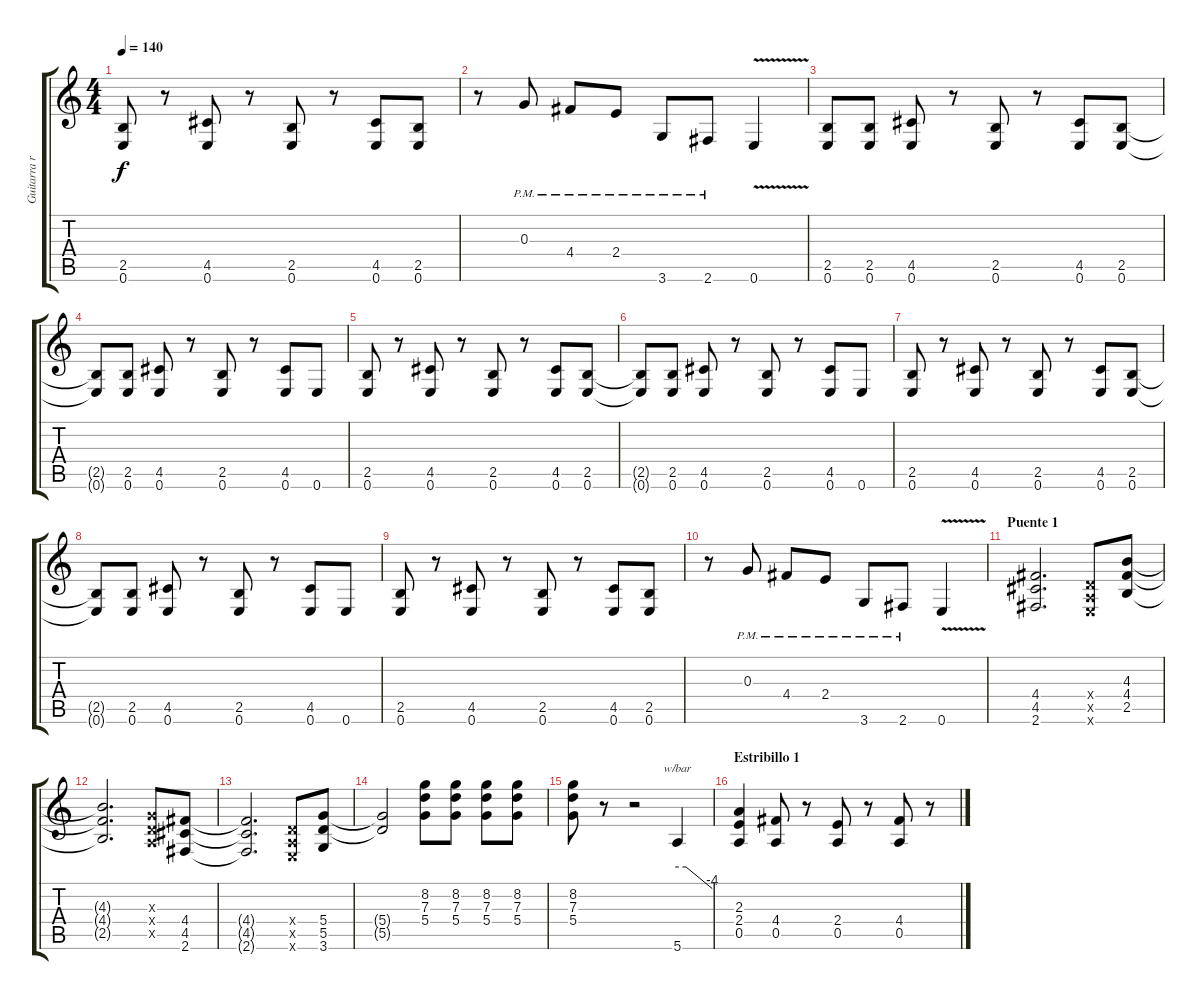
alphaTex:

\track ("Guitarra rítmica" "Guitarra r") {instrument distortionguitar}
\staff {score tabs}
\tuning (E4 B3 G3 D3 A2 E2) {hide}
\ts (4 4)
\tempo 140
\clef g2
\ks c
(2.5 0.6).8{dy f} r.8 (4.5 0.6).8 r.8 (2.5 0.6).8 r.8 (4.5 0.6).8 (2.5 0.6).8 |
r.8 0.3{pm}.8 4.4{pm}.8 2.4{pm}.8 3.6{pm}.8 2.6{pm}.8 0.6{v}.4 |
(2.5 0.6).8 (2.5 0.6).8 (4.5 0.6).8 r.8 (2.5 0.6).8 r.8 (4.5 0.6).8 (2.5 0.6).8 |
(2.5{t} 0.6{t}).8 (2.5 0.6).8 (4.5 0.6).8 r.8 (2.5 0.6).8 r.8 (4.5 0.6).8 0.6.8 |
(2.5 0.6).8 r.8 (4.5 0.6).8 r.8 (2.5 0.6).8 r.8 (4.5 0.6).8 (2.5 0.6).8 |
(2.5{t} 0.6{t}).8 (2.5 0.6).8 (4.5 0.6).8 r.8 (2.5 0.6).8 r.8 (4.5 0.6).8 0.6.8 |
(2.5 0.6).8 r.8 (4.5 0.6).8 r.8 (2.5 0.6).8 r.8 (4.5 0.6).8 (2.5 0.6).8 |
(2.5{t} 0.6{t}).8 (2.5 0.6).8 (4.5 0.6).8 r.8 (2.5 0.6).8 r.8 (4.5 0.6).8 0.6.8 |
(2.5 0.6).8 r.8 (4.5 0.6).8 r.8 (2.5 0.6).8 r.8 (4.5 0.6).8 (2.5 0.6).8 |
r.8 0.3{pm}.8 4.4{pm}.8 2.4{pm}.8 3.6{pm}.8 2.6{pm}.8 0.6{v}.4 |
\section ("" "Puente 1")
(4.4 4.5 2.6).2{d} (0.4{x} 0.5{x} 0.6{x}).8 (4.3 4.4 2.5).8 |
(4.3{t} 4.4{t} 2.5{t}).2{d} (0.3{x} 0.4{x} 0.5{x}).8 (4.4 4.5 2.6).8 |
(4.4{t} 4.5{t} 2.6{t}).2{d} (0.4{x} 0.5{x} 0.6{x}).8 (5.4 5.5 3.6).8 |
(5.4{t} 5.5{t}).2 (8.2 7.3 5.4).8 (8.2 7.3 5.4).8 (8.2 7.3 5.4).8 (8.2 7.3 5.4).8 |
(8.2 7.3 5.4).8 r.8 r.2 5.6.4{tbe (custom default 0 0 15 0 60 -16)} |
\section ("" "Estribillo 1")
(2.3 2.4 0.5).4 (4.4 0.5).8 r.8 (2.4 0.5).8 r.8 (4.4 0.5).8 r.8
